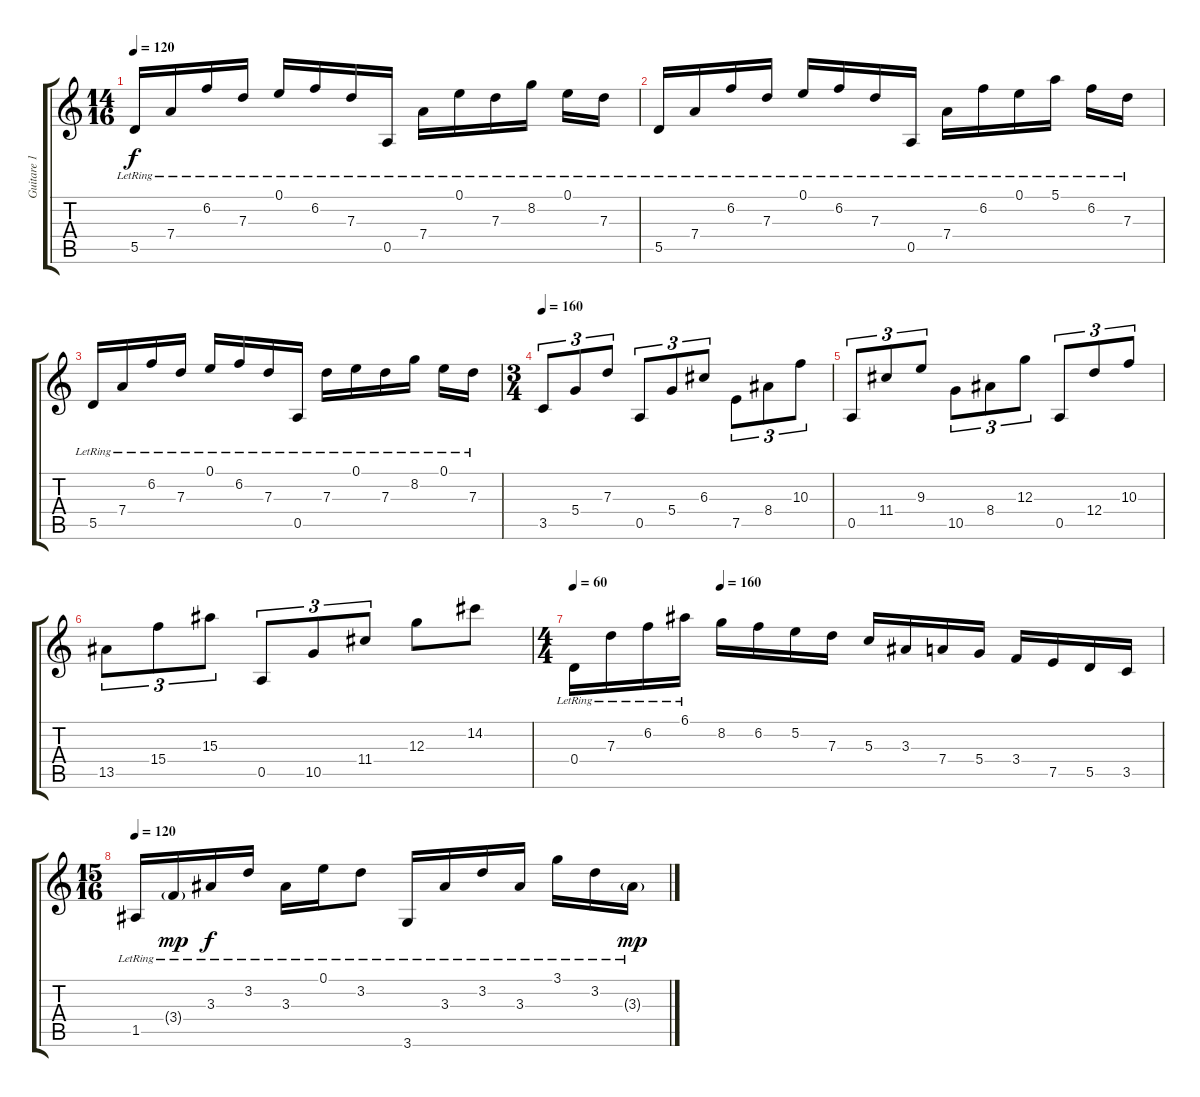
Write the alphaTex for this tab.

\track ("Guitare 1" "Guitare 1") {instrument acousticguitarsteel}
\staff {score tabs}
\tuning (E4 B3 G3 D3 A2 E2) {hide}
\ts (14 16)
\tempo 120
\clef g2
\ks c
5.5{lr}.16{dy f} 7.4{lr}.16 6.2{lr}.16 7.3{lr}.16 0.1{lr}.16 6.2{lr}.16 7.3{lr}.16 0.5{lr}.16 7.4{lr}.16 0.1{lr}.16 7.3{lr}.16 8.2{lr}.16 0.1{lr}.16 7.3{lr}.16 |
5.5{lr}.16 7.4{lr}.16 6.2{lr}.16 7.3{lr}.16 0.1{lr}.16 6.2{lr}.16 7.3{lr}.16 0.5{lr}.16 7.4{lr}.16 6.2{lr}.16 0.1{lr}.16 5.1{lr}.16 6.2{lr}.16 7.3{lr}.16 |
5.5{lr}.16 7.4{lr}.16 6.2{lr}.16 7.3{lr}.16 0.1{lr}.16 6.2{lr}.16 7.3{lr}.16 0.5{lr}.16 7.3{lr}.16 0.1{lr}.16 7.3{lr}.16 8.2{lr}.16 0.1{lr}.16 7.3{lr}.16 |
\ts (3 4)
\tempo 160
3.5.8{tu (3 2)} 5.4.8{tu (3 2)} 7.3.8{tu (3 2)} 0.5.8{tu (3 2)} 5.4.8{tu (3 2)} 6.3.8{tu (3 2)} 7.5.8{tu (3 2)} 8.4.8{tu (3 2)} 10.3.8{tu (3 2)} |
0.5.8{tu (3 2)} 11.4.8{tu (3 2)} 9.3.8{tu (3 2)} 10.5.8{tu (3 2)} 8.4.8{tu (3 2)} 12.3.8{tu (3 2)} 0.5.8{tu (3 2)} 12.4.8{tu (3 2)} 10.3.8{tu (3 2)} |
13.5.8{tu (3 2)} 15.4.8{tu (3 2)} 15.3.8{tu (3 2)} 0.5.8{tu (3 2)} 10.5.8{tu (3 2)} 11.4.8{tu (3 2)} 12.3.8 14.2.8 |
\ts (4 4)
\tempo 60
\tempo (160 0.25)
0.4{lr}.16 7.3{lr}.16 6.2{lr}.16 6.1{lr}.16 8.2.16 6.2.16 5.2.16 7.3.16 5.3.16 3.3.16 7.4.16 5.4.16 3.4.16 7.5.16 5.5.16 3.5.16 |
\ts (15 16)
\tempo 120
1.5{lr}.16 3.4{g lr}.16{dy mp} 3.3{lr}.16{dy f} 3.2{lr}.16 3.3{lr}.16 0.1{lr}.16 3.2{lr}.8 3.6{lr}.16 3.3{lr}.16 3.2{lr}.16 3.3{lr}.16 3.1{lr}.16 3.2{lr}.16 3.3{g lr}.16{dy mp}
